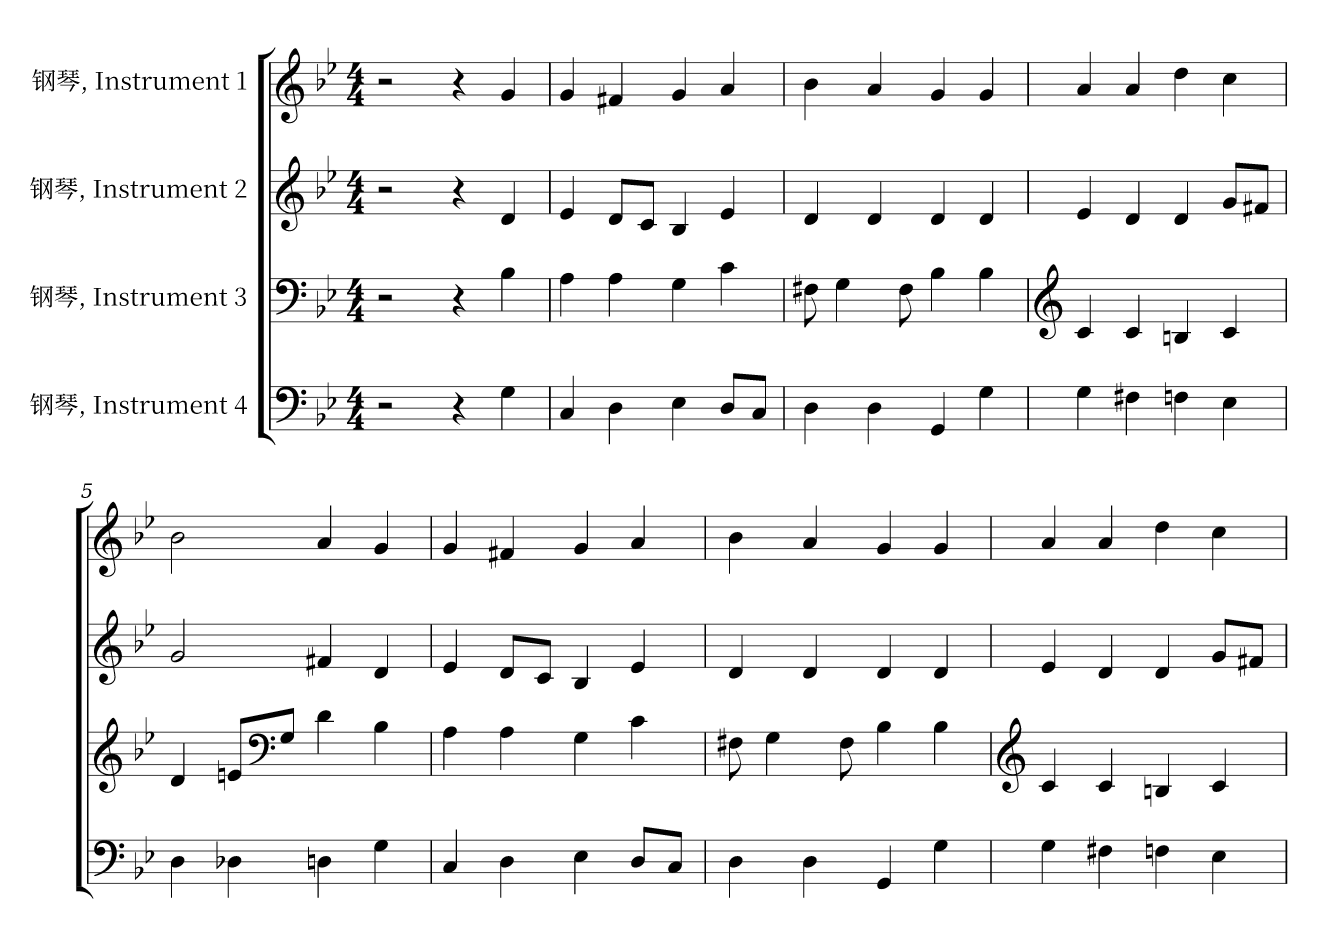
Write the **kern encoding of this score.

**kern	**kern	**kern	**kern
*part4	*part3	*part2	*part1
*staff4	*staff3	*staff2	*staff1
*I"钢琴, Instrument 4	*I"钢琴, Instrument 3	*I"钢琴, Instrument 2	*I"钢琴, Instrument 1
*clefF4	*clefF4	*clefG2	*clefG2
*k[b-e-]	*k[b-e-]	*k[b-e-]	*k[b-e-]
*M4/4	*M4/4	*M4/4	*M4/4
*MM96	*MM96	*MM96	*MM96
=1	=1	=1	=1
2r	2r	2r	2r
4r	4r	4r	4r
4G\	4B-\	4d/	4g/
=2	=2	=2	=2
4C/	4A\	4e-/	4g/
4D\	4A\	8d/L	4f#X/
.	.	8c/J	.
4E-\	4G\	4B-/	4g/
8D/L	4c\	4e-/	4a/
8C/J	.	.	.
=3	=3	=3	=3
4D\	8F#X\	4d/	4b-\
.	4G\	.	.
4D\	.	4d/	4a/
.	8F#\	.	.
4GG/	4B-\	4d/	4g/
4G\	4B-\	4d/	4g/
=4	=4	=4	=4
*	*clefG2	*	*
4G\	4c/	4e-/	4a/
4F#X\	4c/	4d/	4a/
4Fn\	4Bn/	4d/	4dd\
4E-\	4c/	8g/L	4cc\
.	.	8f#X/J	.
!!LO:LB:g=z
=5	=5	=5	=5
4D\	4d/	2g/	2b-\
4D-X\	8en/L	.	.
*	*clefF4	*	*
.	8G/J	.	.
4Dn\	4d\	4f#X/	4a/
4G\	4B-\	4d/	4g/
=6	=6	=6	=6
4C/	4A\	4e-/	4g/
4D\	4A\	8d/L	4f#X/
.	.	8c/J	.
4E-\	4G\	4B-/	4g/
8D/L	4c\	4e-/	4a/
8C/J	.	.	.
=7	=7	=7	=7
4D\	8F#X\	4d/	4b-\
.	4G\	.	.
4D\	.	4d/	4a/
.	8F#\	.	.
4GG/	4B-\	4d/	4g/
4G\	4B-\	4d/	4g/
=8	=8	=8	=8
*	*clefG2	*	*
4G\	4c/	4e-/	4a/
4F#X\	4c/	4d/	4a/
4Fn\	4Bn/	4d/	4dd\
4E-\	4c/	8g/L	4cc\
.	.	8f#X/J	.
=	=	=	=
*-	*-	*-	*-
